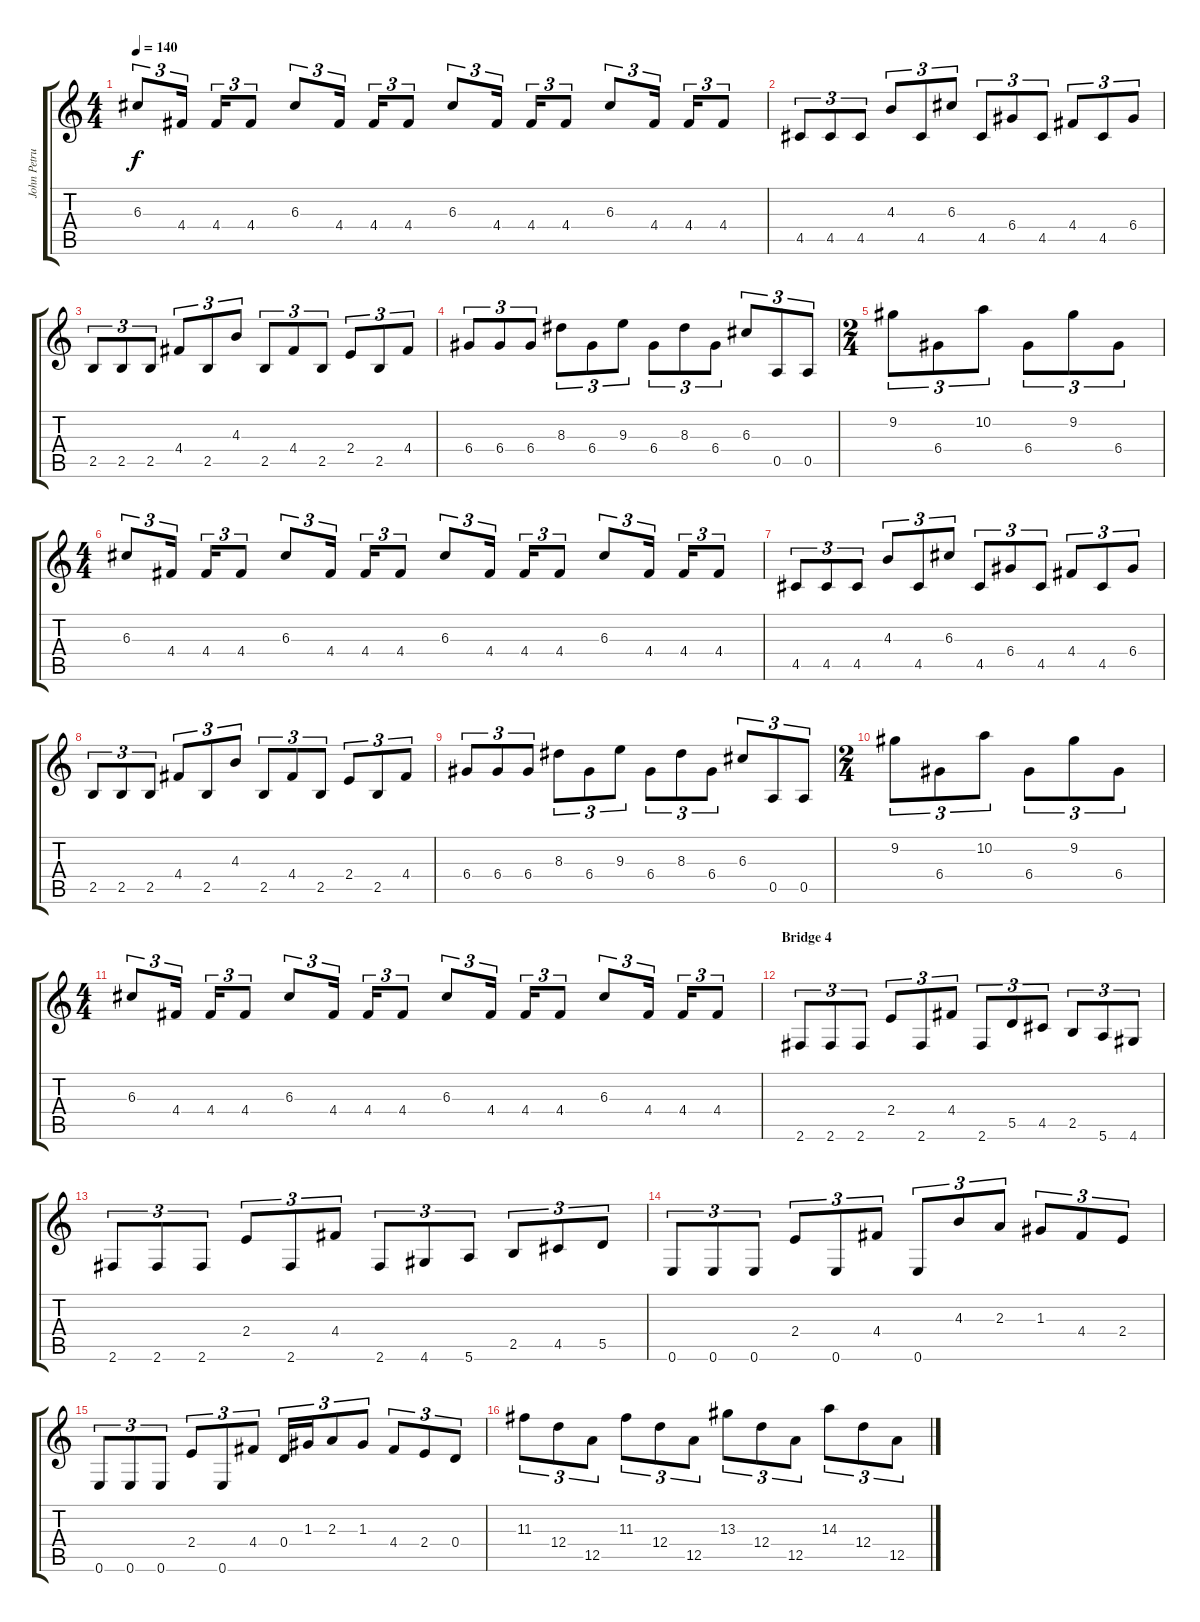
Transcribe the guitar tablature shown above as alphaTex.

\track ("John Petrucci Rythm/Fill Guitar" "John Petru") {instrument distortionguitar}
\staff {score tabs}
\tuning (E4 B3 G3 D3 A2 E2) {hide}
\ts (4 4)
\tempo 140
\clef g2
\ks c
6.3.8{tu (3 2) dy f} 4.4.16{tu (3 2) beam splitsecondary} 4.4.16{tu (3 2)} 4.4.8{tu (3 2)} 6.3.8{tu (3 2)} 4.4.16{tu (3 2) beam splitsecondary} 4.4.16{tu (3 2)} 4.4.8{tu (3 2)} 6.3.8{tu (3 2)} 4.4.16{tu (3 2) beam splitsecondary} 4.4.16{tu (3 2)} 4.4.8{tu (3 2)} 6.3.8{tu (3 2)} 4.4.16{tu (3 2) beam splitsecondary} 4.4.16{tu (3 2)} 4.4.8{tu (3 2)} |
4.5.8{tu (3 2)} 4.5.8{tu (3 2)} 4.5.8{tu (3 2)} 4.3.8{tu (3 2)} 4.5.8{tu (3 2)} 6.3.8{tu (3 2)} 4.5.8{tu (3 2)} 6.4.8{tu (3 2)} 4.5.8{tu (3 2)} 4.4.8{tu (3 2)} 4.5.8{tu (3 2)} 6.4.8{tu (3 2)} |
2.5.8{tu (3 2)} 2.5.8{tu (3 2)} 2.5.8{tu (3 2)} 4.4.8{tu (3 2)} 2.5.8{tu (3 2)} 4.3.8{tu (3 2)} 2.5.8{tu (3 2)} 4.4.8{tu (3 2)} 2.5.8{tu (3 2)} 2.4.8{tu (3 2)} 2.5.8{tu (3 2)} 4.4.8{tu (3 2)} |
6.4.8{tu (3 2)} 6.4.8{tu (3 2)} 6.4.8{tu (3 2)} 8.3.8{tu (3 2)} 6.4.8{tu (3 2)} 9.3.8{tu (3 2)} 6.4.8{tu (3 2)} 8.3.8{tu (3 2)} 6.4.8{tu (3 2)} 6.3.8{tu (3 2)} 0.5.8{tu (3 2)} 0.5.8{tu (3 2)} |
\ts (2 4)
9.2.8{tu (3 2)} 6.4.8{tu (3 2)} 10.2.8{tu (3 2)} 6.4.8{tu (3 2)} 9.2.8{tu (3 2)} 6.4.8{tu (3 2)} |
\ts (4 4)
6.3.8{tu (3 2)} 4.4.16{tu (3 2) beam splitsecondary} 4.4.16{tu (3 2)} 4.4.8{tu (3 2)} 6.3.8{tu (3 2)} 4.4.16{tu (3 2) beam splitsecondary} 4.4.16{tu (3 2)} 4.4.8{tu (3 2)} 6.3.8{tu (3 2)} 4.4.16{tu (3 2) beam splitsecondary} 4.4.16{tu (3 2)} 4.4.8{tu (3 2)} 6.3.8{tu (3 2)} 4.4.16{tu (3 2) beam splitsecondary} 4.4.16{tu (3 2)} 4.4.8{tu (3 2)} |
4.5.8{tu (3 2)} 4.5.8{tu (3 2)} 4.5.8{tu (3 2)} 4.3.8{tu (3 2)} 4.5.8{tu (3 2)} 6.3.8{tu (3 2)} 4.5.8{tu (3 2)} 6.4.8{tu (3 2)} 4.5.8{tu (3 2)} 4.4.8{tu (3 2)} 4.5.8{tu (3 2)} 6.4.8{tu (3 2)} |
2.5.8{tu (3 2)} 2.5.8{tu (3 2)} 2.5.8{tu (3 2)} 4.4.8{tu (3 2)} 2.5.8{tu (3 2)} 4.3.8{tu (3 2)} 2.5.8{tu (3 2)} 4.4.8{tu (3 2)} 2.5.8{tu (3 2)} 2.4.8{tu (3 2)} 2.5.8{tu (3 2)} 4.4.8{tu (3 2)} |
6.4.8{tu (3 2)} 6.4.8{tu (3 2)} 6.4.8{tu (3 2)} 8.3.8{tu (3 2)} 6.4.8{tu (3 2)} 9.3.8{tu (3 2)} 6.4.8{tu (3 2)} 8.3.8{tu (3 2)} 6.4.8{tu (3 2)} 6.3.8{tu (3 2)} 0.5.8{tu (3 2)} 0.5.8{tu (3 2)} |
\ts (2 4)
9.2.8{tu (3 2)} 6.4.8{tu (3 2)} 10.2.8{tu (3 2)} 6.4.8{tu (3 2)} 9.2.8{tu (3 2)} 6.4.8{tu (3 2)} |
\ts (4 4)
6.3.8{tu (3 2)} 4.4.16{tu (3 2) beam splitsecondary} 4.4.16{tu (3 2)} 4.4.8{tu (3 2)} 6.3.8{tu (3 2)} 4.4.16{tu (3 2) beam splitsecondary} 4.4.16{tu (3 2)} 4.4.8{tu (3 2)} 6.3.8{tu (3 2)} 4.4.16{tu (3 2) beam splitsecondary} 4.4.16{tu (3 2)} 4.4.8{tu (3 2)} 6.3.8{tu (3 2)} 4.4.16{tu (3 2) beam splitsecondary} 4.4.16{tu (3 2)} 4.4.8{tu (3 2)} |
\section ("" "Bridge 4")
2.6.8{tu (3 2) volume 13} 2.6.8{tu (3 2)} 2.6.8{tu (3 2)} 2.4.8{tu (3 2)} 2.6.8{tu (3 2)} 4.4.8{tu (3 2)} 2.6.8{tu (3 2)} 5.5.8{tu (3 2)} 4.5.8{tu (3 2)} 2.5.8{tu (3 2)} 5.6.8{tu (3 2)} 4.6.8{tu (3 2)} |
2.6.8{tu (3 2)} 2.6.8{tu (3 2)} 2.6.8{tu (3 2)} 2.4.8{tu (3 2)} 2.6.8{tu (3 2)} 4.4.8{tu (3 2)} 2.6.8{tu (3 2)} 4.6.8{tu (3 2)} 5.6.8{tu (3 2)} 2.5.8{tu (3 2)} 4.5.8{tu (3 2)} 5.5.8{tu (3 2)} |
0.6.8{tu (3 2)} 0.6.8{tu (3 2)} 0.6.8{tu (3 2)} 2.4.8{tu (3 2)} 0.6.8{tu (3 2)} 4.4.8{tu (3 2)} 0.6.8{tu (3 2)} 4.3.8{tu (3 2)} 2.3.8{tu (3 2)} 1.3.8{tu (3 2)} 4.4.8{tu (3 2)} 2.4.8{tu (3 2)} |
0.6.8{tu (3 2)} 0.6.8{tu (3 2)} 0.6.8{tu (3 2)} 2.4.8{tu (3 2)} 0.6.8{tu (3 2)} 4.4.8{tu (3 2)} 0.4.16{tu (3 2)} 1.3.16{tu (3 2)} 2.3.8{tu (3 2)} 1.3.8{tu (3 2)} 4.4.8{tu (3 2)} 2.4.8{tu (3 2)} 0.4.8{tu (3 2)} |
11.3.8{tu (3 2)} 12.4.8{tu (3 2)} 12.5.8{tu (3 2)} 11.3.8{tu (3 2)} 12.4.8{tu (3 2)} 12.5.8{tu (3 2)} 13.3.8{tu (3 2)} 12.4.8{tu (3 2)} 12.5.8{tu (3 2)} 14.3.8{tu (3 2)} 12.4.8{tu (3 2)} 12.5.8{tu (3 2)}
